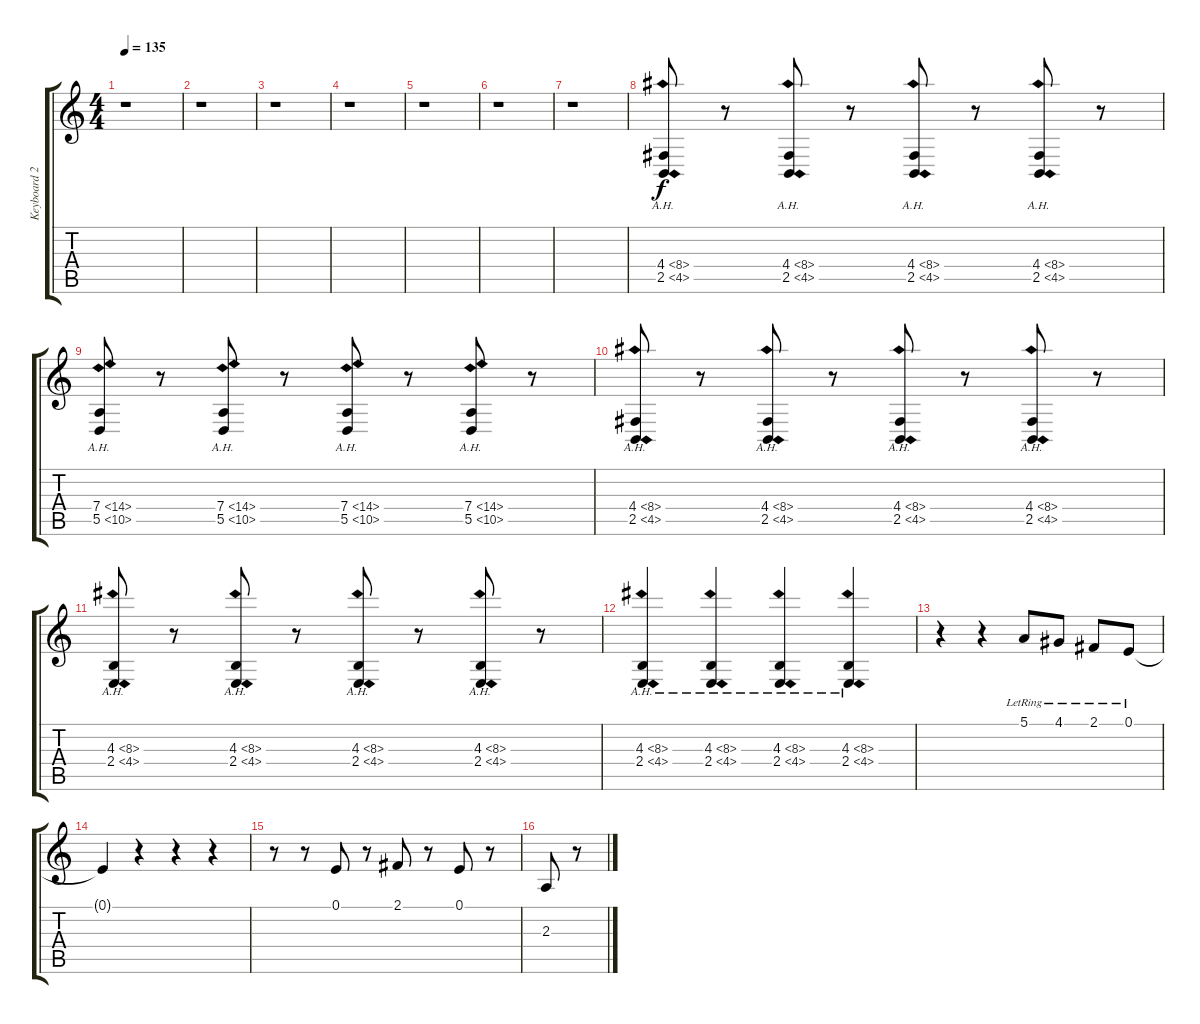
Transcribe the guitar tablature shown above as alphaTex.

\track ("Keyboard 2" "Keyboard 2") {instrument fx4atmosphere}
\staff {score tabs}
\tuning (E4 B3 G3 D3 A2 E2) {hide}
\ts (4 4)
\tempo 135
\clef g2
\ks c
r.1{dy f} |
r.1 |
r.1 |
r.1 |
r.1 |
r.1 |
r.1 |
(4.4{ah 4} 2.5{ah 2}).8 r.8 (4.4{ah 4} 2.5{ah 2}).8 r.8 (4.4{ah 4} 2.5{ah 2}).8 r.8 (4.4{ah 4} 2.5{ah 2}).8 r.8 |
(7.4{ah 7} 5.5{ah 5}).8 r.8 (7.4{ah 7} 5.5{ah 5}).8 r.8 (7.4{ah 7} 5.5{ah 5}).8 r.8 (7.4{ah 7} 5.5{ah 5}).8 r.8 |
(4.4{ah 4} 2.5{ah 2}).8 r.8 (4.4{ah 4} 2.5{ah 2}).8 r.8 (4.4{ah 4} 2.5{ah 2}).8 r.8 (4.4{ah 4} 2.5{ah 2}).8 r.8 |
(4.3{ah 4} 2.4{ah 2}).8 r.8 (4.3{ah 4} 2.4{ah 2}).8 r.8 (4.3{ah 4} 2.4{ah 2}).8 r.8 (4.3{ah 4} 2.4{ah 2}).8 r.8 |
(4.3{ah 4} 2.4{ah 2}).4 (4.3{ah 4} 2.4{ah 2}).4 (4.3{ah 4} 2.4{ah 2}).4 (4.3{ah 4} 2.4{ah 2}).4 |
r.4 r.4 5.1{lr}.8 4.1{lr}.8 2.1{lr}.8 0.1{lr}.8 |
0.1{t}.4 r.4 r.4 r.4 |
r.8 r.8 0.1.8 r.8 2.1.8 r.8 0.1.8 r.8 |
2.3.8 r.8
